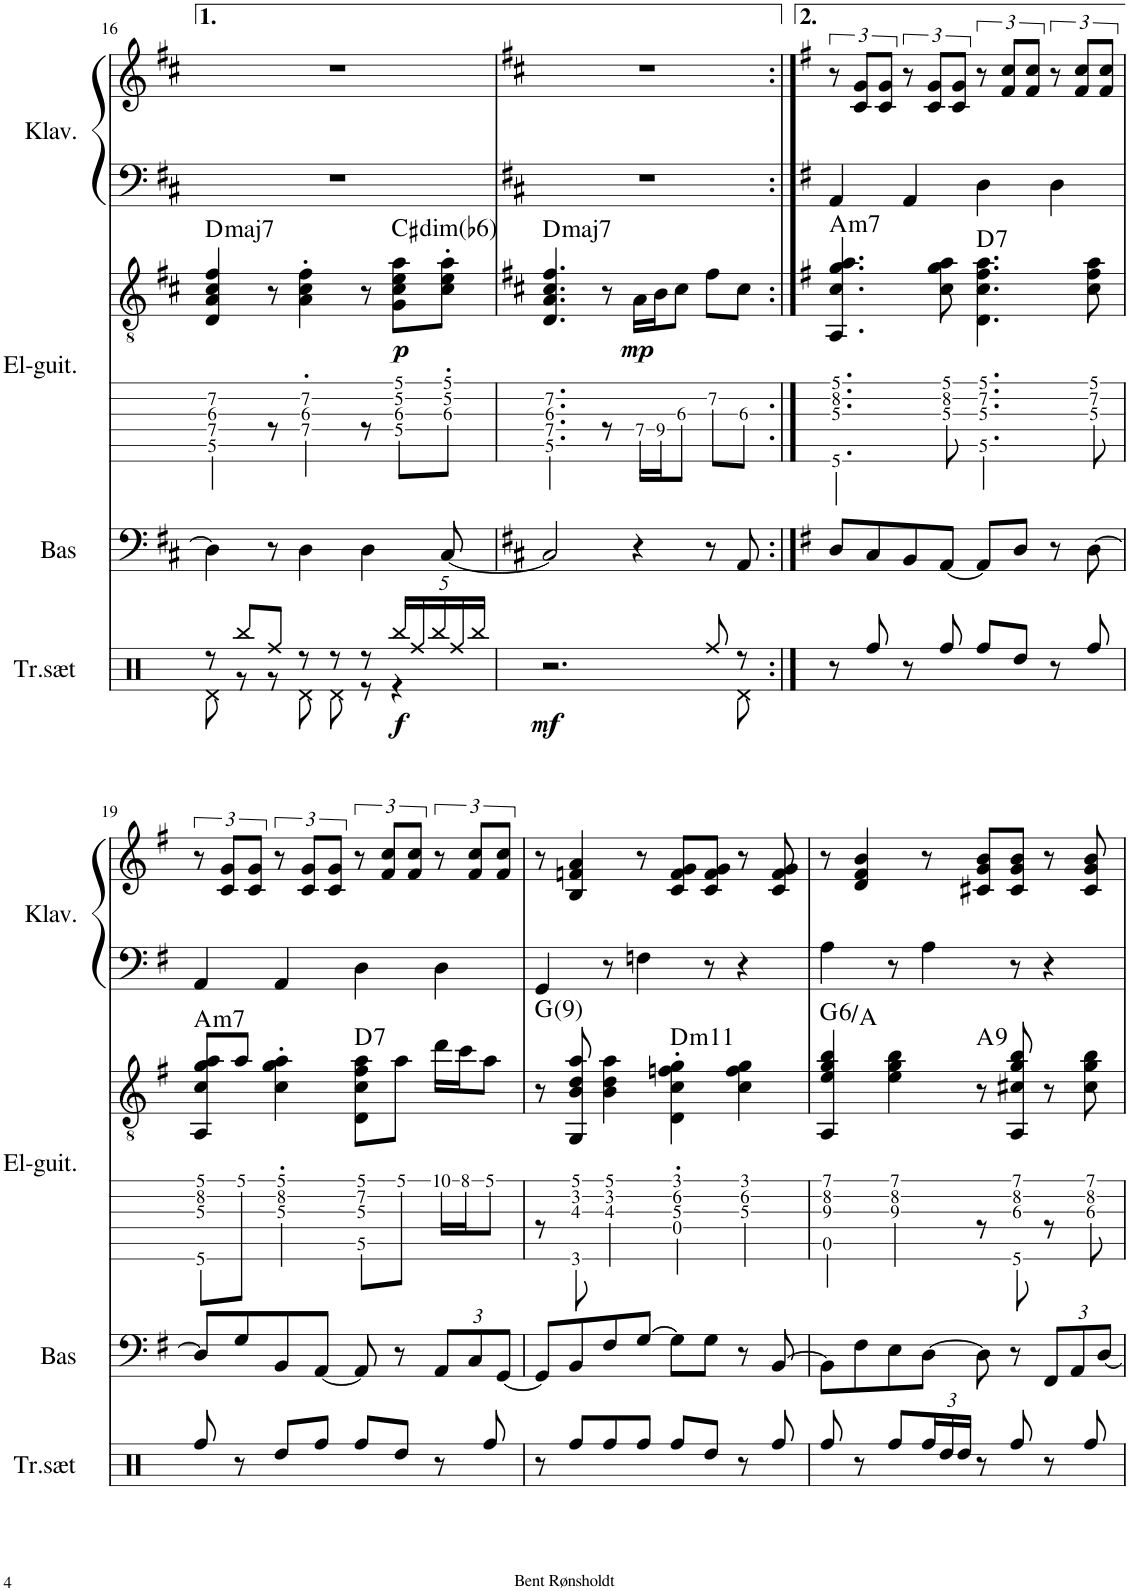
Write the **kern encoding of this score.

**kern	**dynam	**kern	**kern	**kern	**dynam	**harte	**kern	**kern
*part4	*part4	*part3	*part2	*part2	*part2	*part2	*part1	*part1
*staff6	*staff6	*staff5	*staff4	*staff3	*staff3/4	*	*staff2	*staff1
*I"Trommesæt	*	*I"Akustisk bas	*I"Elguitar	*	*	*	*I"Flygel	*
*I'Tr.sæt	*	*I'Bas	*I'El-guit.	*	*	*	*	*
!!LO:PB:g=z
*clefX	*	*clefF4	*	*clefGv2	*	*	*clefF4	*clefG2
*	*	*Trd7c12	*	*	*	*	*	*
*k[]	*	*k[f#c#]	*k[f#c#]	*k[f#c#]	*	*	*k[f#c#]	*k[f#c#]
*M4/4	*	*M4/4	*M4/4	*M4/4	*	*	*M4/4	*M4/4
=16	=16	=16	=16	=16	=16	=16	=16	=16
*^	*	*	*	*	*	*	*	*
!	!	!	!	!	!	!	!LO:H:kt=maj7	!	!
8r	8Rd\	.	4D\]	4D\ 4A\ 4c#\ 4f#\	4D/ 4A/ 4c#/ 4f#/	.	D:maj7	1r	1r
8Rbb/L	8r	.	.	.	.	.	.	.	.
8Rff/J	8r	.	8r	8r	8r	.	.	.	.
8r	8Rd\	.	4D\	4A\' 4c#\' 4f#\'	4A\' 4c#\' 4f#\'	.	.	.	.
8r	8Rd\	.	.	.	.	.	.	.	.
8r	8r	.	4D\	8r	8r	.	.	.	.
*Xbrackettup	*	*	*	*	*	*	*	*	*
!	!	!LO:DY:b	!	!	!	!LO:DY:b	!LO:H:kt=dim	!	!
20Rbb/LL	4r	f	.	8G\ 8c#\ 8e\ 8a\L	8G\ 8c#\ 8e\ 8a\L	p	C#:dim(b6)	.	.
20Rff/	.	.	.	.	.	.	.	.	.
20Rbb/	.	.	.	.	.	.	.	.	.
.	.	.	[8C#/	8c#\' 8e\' 8a\'J	8c#\' 8e\' 8a\'J	.	.	.	.
20Rff/	.	.	.	.	.	.	.	.	.
20Rbb/JJ	.	.	.	.	.	.	.	.	.
=17	=17	=17	=17	=17	=17	=17	=17	=17	=17
*	*	*	*k[f#c#]	*k[f#c#]	*k[f#c#]	*	*	*k[f#c#]	*k[f#c#]
!	!	!LO:DY:b	!	!	!	!	!LO:H:kt=maj7	!	!
2.r	2..ryy	mf	2C#/]	4.D\ 4.A\ 4.c#\ 4.f#\	4.D/ 4.A/ 4.c#/ 4.f#/	.	D:maj7	1r	1r
.	.	.	.	8r	8r	.	.	.	.
!	!	!	!	!	!	!LO:DY:b	!	!	!
.	.	.	4r	16A\LL	16A\LL	mp	.	.	.
.	.	.	.	16B\J	16B\J	.	.	.	.
.	.	.	.	8c#X\J	8c#\J	.	.	.	.
8Rff/	.	.	8r	8f#\L	8f#\L	.	.	.	.
8r	8Rd\	.	8AA/	8c#\J	8c#\J	.	.	.	.
*v	*v	*	*	*	*	*	*	*	*
=18:|!	=18:|!	=18:|!	=18:|!	=18:|!	=18:|!	=18:|!	=18:|!	=18:|!
*	*	*k[f#]	*k[f#]	*k[f#]	*	*	*k[f#]	*k[f#]
*^	*	*	*	*	*	*	*	*
!	!	!	!	!	!	!	!LO:H:kt=m7	!	!
*v	*v	*	*	*	*	*	*	*	*
8r	.	8D/L	4.AA\ 4.c\ 4.g\ 4.a\	4.AA/ 4.c/ 4.g/ 4.a/	.	A:min7	4AA/	12r
.	.	.	.	.	.	.	.	12c/ 12g/L
8Rff/	.	8C/	.	.	.	.	.	.
.	.	.	.	.	.	.	.	12c/ 12g/J
8r	.	8BB/	.	.	.	.	4AA/	12r
.	.	.	.	.	.	.	.	12c/ 12g/L
8Rff/	.	[8AA/J	8c\ 8g\ 8a\	8c\ 8g\ 8a\	.	.	.	.
.	.	.	.	.	.	.	.	12c/ 12g/J
!	!	!	!	!	!	!LO:H:kt=7	!	!
8Rff/L	.	8AA/L]	4.D\ 4.c\ 4.f#\ 4.a\	4.D\ 4.c\ 4.f#\ 4.a\	.	D:7	4D\	12r
.	.	.	.	.	.	.	.	12f#/ 12cc/L
8Rdd/J	.	8D/J	.	.	.	.	.	.
.	.	.	.	.	.	.	.	12f#/ 12cc/J
8r	.	8r	.	.	.	.	4D\	12r
.	.	.	.	.	.	.	.	12f#/ 12cc/L
8Rff/	.	[8D\	8c\ 8f#\ 8a\	8c\ 8f#\ 8a\	.	.	.	.
.	.	.	.	.	.	.	.	12f#/ 12cc/J
!!LO:LB:g=z
=19	=19	=19	=19	=19	=19	=19	=19	=19
!	!	!	!	!	!	!LO:H:kt=m7	!	!
8Rff/	.	8D/L]	8AA\ 8c\ 8g\ 8a\L	8AA/ 8c/ 8g/ 8a/L	.	A:min7	4AA/	12r
.	.	.	.	.	.	.	.	12c/ 12g/L
8r	.	8G/	8a\J	8a/J	.	.	.	.
.	.	.	.	.	.	.	.	12c/ 12g/J
8Rdd/L	.	8BB/	4c\' 4g\' 4a\'	4c\' 4g\' 4a\'	.	.	4AA/	12r
.	.	.	.	.	.	.	.	12c/ 12g/L
8Rff/J	.	[8AA/J	.	.	.	.	.	.
.	.	.	.	.	.	.	.	12c/ 12g/J
!	!	!	!	!	!	!LO:H:kt=7	!	!
8Rff/L	.	8AA/]	8D\ 8c\ 8f#\ 8a\L	8D\ 8c\ 8f#\ 8a\L	.	D:7	4D\	12r
.	.	.	.	.	.	.	.	12f#/ 12cc/L
8Rdd/J	.	8r	8a\J	8a\J	.	.	.	.
.	.	.	.	.	.	.	.	12f#/ 12cc/J
*	*	*Xbrackettup	*	*	*	*	*	*
8r	.	12AA/L	16dd\LL	16dd\LL	.	.	4D\	12r
.	.	.	16cc\J	16cc\J	.	.	.	.
.	.	12C/	.	.	.	.	.	12f#/ 12cc/L
8Rff/	.	.	8a\J	8a\J	.	.	.	.
.	.	[12GG/J	.	.	.	.	.	12f#/ 12cc/J
=20	=20	=20	=20	=20	=20	=20	=20	=20
8r	.	8GG/L]	8r	8r	.	G:maj(9)	4GG/	8r
8Rff/L	.	8BB/	8GG\ 8B\ 8d\ 8a\	8GG/ 8B/ 8d/ 8a/	.	.	.	4B/ 4fn/ 4a/
8Rff/	.	8F#/	4B\ 4d\ 4a\	4B\ 4d\ 4a\	.	.	8r	.
8Rff/J	.	[8G/J	.	.	.	.	4Fn\	8r
!	!	!	!	!	!	!LO:H:kt=m11	!	!
8Rff/L	.	8G\L]	4D\' 4c\' 4fn\' 4g\'	4D\' 4c\' 4fn\' 4g\'	.	D:min9(11)	.	8c/ 8f/ 8g/L
8Rdd/J	.	8G\J	.	.	.	.	8r	8c/ 8f/ 8g/J
8r	.	8r	4c\ 4f\ 4g\	4c\ 4f\ 4g\	.	.	4r	8r
8Rff/	.	[8BB/	.	.	.	.	.	8c/ 8f/ 8g/
=21	=21	=21	=21	=21	=21	=21	=21	=21
!	!	!	!	!	!	!LO:H:kt=6	!	!
8Rff/	.	8BB\L]	4AA\ 4e\ 4g\ 4b\	4AA/ 4e/ 4g/ 4b/	.	G:maj6/2	4A\	8r
8r	.	8F#\	.	.	.	.	.	4d/ 4f#/ 4b/
8Rff/L	.	8E\	4e\ 4g\ 4b\	4e\ 4g\ 4b\	.	.	8r	.
24Rff/L	.	[8D\J	.	.	.	.	4A\	8r
24Rdd/	.	.	.	.	.	.	.	.
24Rdd/JJ	.	.	.	.	.	.	.	.
!	!	!	!	!	!	!LO:H:kt=9	!	!
8r	.	8D\]	8r	8r	.	A:9	.	8c#X/ 8g/ 8b/L
8Rff/	.	8r	8AA\ 8c#X\ 8g\ 8b\	8AA/ 8c#X/ 8g/ 8b/	.	.	8r	8c#/ 8g/ 8b/J
8r	.	12FF#/L	8r	8r	.	.	4r	8r
.	.	12AA/	.	.	.	.	.	.
8Rff/	.	.	8c#\ 8g\ 8b\	8c#\ 8g\ 8b\	.	.	.	8c#/ 8g/ 8b/
.	.	[12D/J	.	.	.	.	.	.
=	=	=	=	=	=	=	=	=
*-	*-	*-	*-	*-	*-	*-	*-	*-
